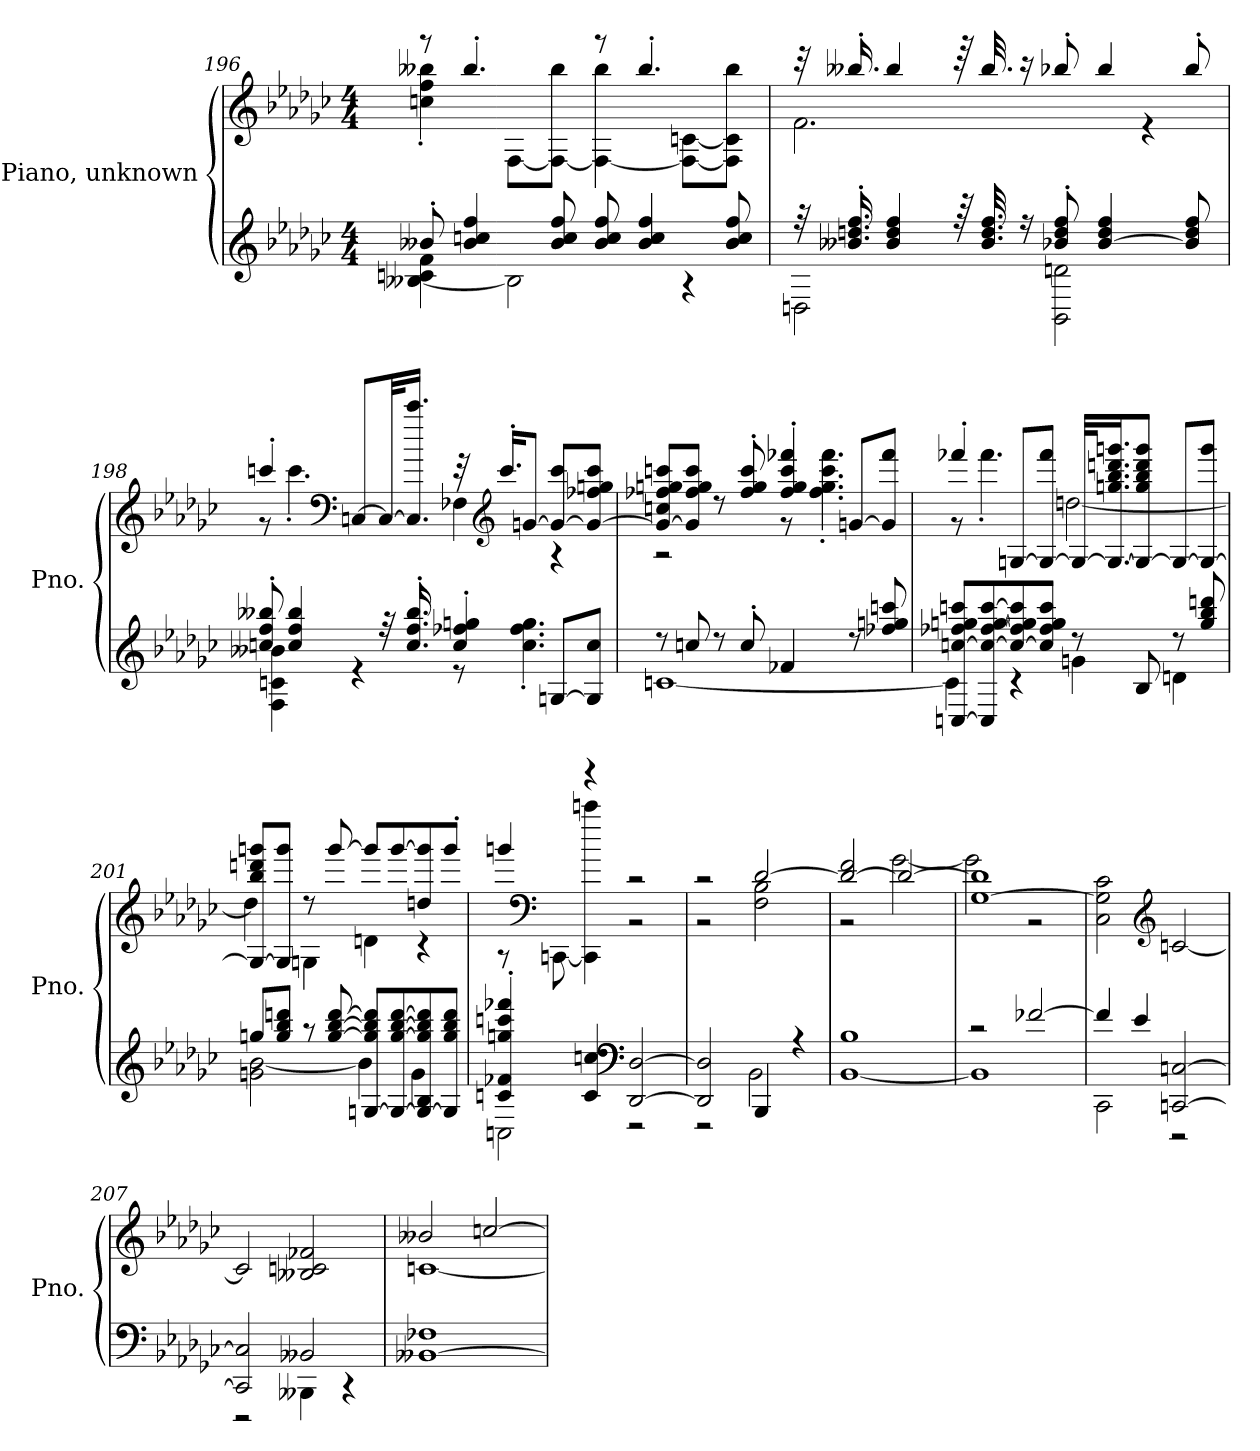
**kern	**kern
*part1	*part1
*staff2	*staff1
*I"Piano, unknown	*
*I'Pno.	*
!!LO:PB:g=z
*clefG2	*clefG2
*k[b-e-a-d-g-c-]	*k[b-e-a-d-g-c-]
*M4/4	*M4/4
=196	=196
*^	*^
8b--X'/	[4B--X\ 4cn\ 4f\	8r	4ccn\' 4ff\' 4bb--X\'
4b--/ 4ccn/ 4ff/	.	4.bb--'/	.
.	2B--\]	.	[8F\L
8b--/ 8cc/ 8ff/	.	.	8F\_ 8bb--\J
8b--/ 8cc/ 8ff/	.	8r	4F\_ 4bb--\
4b--/ 4cc/ 4ff/	.	4.bb--'/	.
.	4r	.	8F\_ [8cn\L
8b--/ 8cc/ 8ff/	.	.	8F\] 8c\] 8bb--\J
=197	=197	=197	=197
32r	2Dn\	32r	2.f\
16.b--X/' 16.ddn/' 16.ff/'	.	16.bb--X'/	.
4b--/ 4dd/ 4ff/	.	4bb--/	.
64r	.	64r	.
32.b--/ 32.dd/ 32.ff/	.	32.bb--/	.
16r	.	16r	.
8b-X/' 8dd/' 8ff/'	2BB-\ 2dn\	8bb-X'/	.
[4b-/ 4dd/ 4ff/	.	4bb-/	.
.	.	.	4r
8b-/] 8dd/ 8ff/	.	8bb-'/	.
!!LO:LB:g=z	!!
=198	=198	=198	=198
8ccn/' 8ff/' 8bb--X/'	4F\ 4cn\ 4b--X\	4cccn'/	8r
4cc/ 4ff/ 4bb--/	.	.	4.ccc'\
*	*	*clefF4	*
.	4r	[8Cn/L	.
32r	.	32C/KL_	.
16.cc/' 16.ff/' 16.bb--/'	.	16.C/] 16.ccc/JJ	.
4cc/' 4ff-X/' 4ggn/'	8r	32r	4F-X\
*	*	*clefG2	*
.	.	16.ccc'/KL	.
.	4.cc\' 4.ff-\' 4.gg\'	[8gn/J	.
[8Gn/L	.	8g/_ 8ccc/L	4r
8G/] 8cc/J	.	8g/_ 8ff-X/ 8ggn/ 8ccc/J	.
=199	=199	=199	=199
8r	[1cn	8g/_ 8ccn/ 8ff-X/ 8ggn/ 8cccn/L	2r
8ccn/	.	8g/] 8ff-/ 8gg/ 8ccc/J	.
8r	.	8r	.
8cc'/	.	8ff-/' 8gg/' 8ccc/'	.
4f-X/	.	4ff-/' 4gg/' 4ccc/' 4fff-X/'	8r
.	.	.	4.ff-\' 4.gg\' 4.ccc\' 4.fff-\'
8r	.	[8gn/L	.
8ff-X/ 8ggn/ 8cccn/	.	8g/] 8fff-/J	.
!!LO:LB:g=z	!!
=200	=200	=200	=200
[8Cn/ [8ccn/ 8ff-X/ 8ggn/ 8cccn/L	4c\]	4fff-X'/	8r
8C/] 8cc/_ [8ff-/ [8gg/ [8ccc/	.	.	4.fff-'\
8cc/_ 8ff-/] 8gg/] 8ccc/]	4r	[8Gn/L	.
8cc/] 8ff-/ 8gg/ 8ccc/J	.	8G/_ 8fff-/J	.
8r	4gn\	32G/KLL_	[2ddn\
.	.	16.G/_ 16.ggn/ 16.bb-/ 16.dddn/ 16.gggn/J	.
8B-/	.	8G/_ 8gg/ 8bb-/ 8ddd/ 8ggg/J	.
8r	4dn\	8G/L_	.
8gg/ 8bb-/ 8dddn/	.	8G/_ 8ggg/J	.
=201	=201	=201	=201
8ggn/L	2gn\ [2b-\	8G/_ 8bb-/ 8dddn/ 8gggn/L	4dd\]
8gg/ 8bb-/ 8dddn/J	.	8G/] 8ggg/J	.
8r	.	8r	4Gn\
[8gg/ [8bb-/ [8ddd/	.	[8ggg/	.
[8Gn/ 8gg/] 8bb-/] 8ddd/]L	4b-\]	8ggg/L]	4dn\
8G/_ [8gg/ [8bb-/ [8ddd/	.	[8ggg/	.
8G/_ 8B-/ 8gg/] 8bb-/] 8ddd/]	4g\	8ddn/ 8ggg/]	4r
8G/] 8gg/ 8bb-/ 8ddd/J	.	8ggg'/J	.
!!LO:LB:g=z	!!
=202	=202	=202	=202
4cn/' 4f-X/' 4ggn/' 4cccn/' 4fff-X/'	2Cn\	4gggn/	8r
*	*	*clefF4	*
.	.	.	[8CCn\
4c/ 4ccn/	.	4r	4CC\] 4cccn\
*clefF4	*	*	*
[2DD-/ [2D-/	2r	2r	2r
=203	=203	=203	=203
2DD-/] 2D-/]	2r	2r	2r
4BBB-/	2BB-\	[2d-/	2F\ 2B-\
4r	.	.	.
=204	=204	=204	=204
1B-	[1BB-	2d-/_ 2f/	2r
.	.	2d-/_	[2g-\
=205	=205	=205	=205
2r	1BB-]	[1G- 1d-]	2g-\]
[2f-X/	.	.	2r
*	*	*v	*v
=206	=206	=206
4f-/]	2CC-\	2C-\ 2G-\] 2c-\
4e-/	.	.
*	*	*clefG2
[2CCn/ [2Cn/	2r	[2cn/
=207	=207	=207
2CC/] 2C/]	2r	2c/]
2BB--X/	4BBB--X\	2B--X/ 2cn/ 2f-X/
.	4r	.
=208	=208	=208
*	*	*^
[1BB--X	1F-X	2b--X/	[1cn
.	.	[2ccn/	.
*v	*v	*	*
*	*v	*v
=	=
*-	*-
